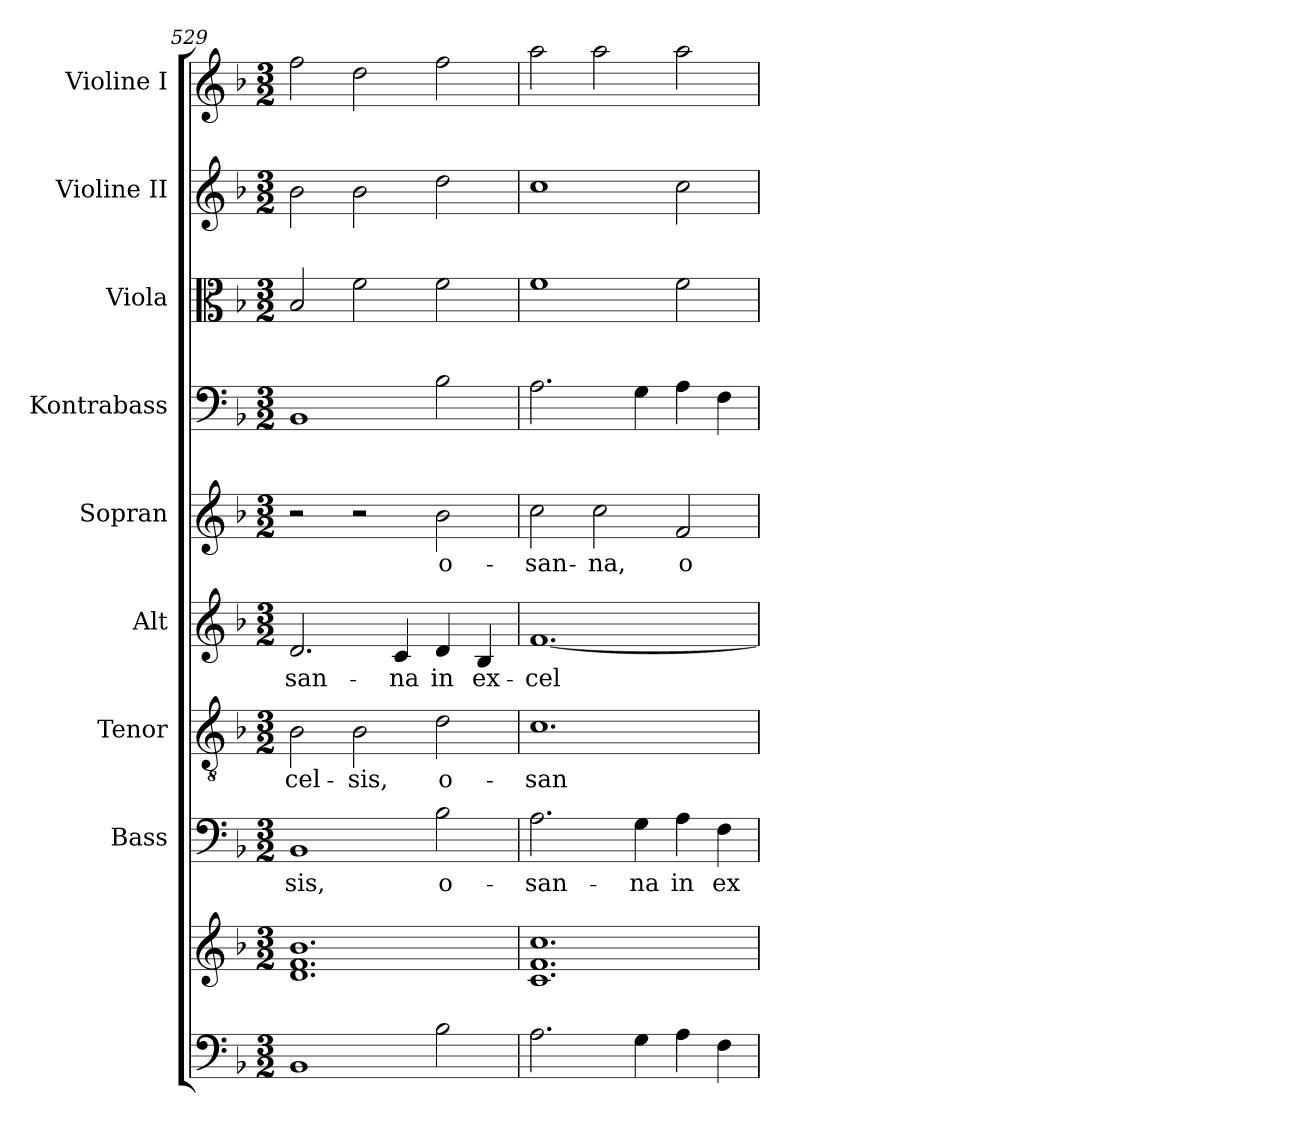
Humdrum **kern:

**kern	**kern	**kern	**text	**kern	**text	**kern	**text	**kern	**text	**kern	**kern	**kern	**kern
*part9	*part9	*part8	*part8	*part7	*part7	*part6	*part6	*part5	*part5	*part4	*part3	*part2	*part1
*staff10	*staff9	*staff8	*staff8	*staff7	*staff7	*staff6	*staff6	*staff5	*staff5	*staff4	*staff3	*staff2	*staff1
*	*	*I"Bass	*	*I"Tenor	*	*I"Alt	*	*I"Sopran	*	*I"Kontrabass	*I"Viola	*I"Violine II	*I"Violine I
*	*	*I'B.	*	*I'T.	*	*I'A.	*	*I'S.	*	*I'Kb.	*I'Vla.	*I'Vl. II	*I'Vl. I
*clefF4	*clefG2	*clefF4	*	*clefGv2	*	*clefG2	*	*clefG2	*	*clefF4	*clefC3	*clefG2	*clefG2
*	*	*	*	*	*	*	*	*	*	*ITrd7c12	*	*	*
*k[b-]	*k[b-]	*k[b-]	*	*k[b-]	*	*k[b-]	*	*k[b-]	*	*k[b-]	*k[b-]	*k[b-]	*k[b-]
*F:	*F:	*F:	*	*F:	*	*F:	*	*F:	*	*F:	*F:	*F:	*F:
*M3/2	*M3/2	*M3/2	*	*M3/2	*	*M3/2	*	*M3/2	*	*M3/2	*M3/2	*M3/2	*M3/2
=529	=529	=529	=529	=529	=529	=529	=529	=529	=529	=529	=529	=529	=529
!	!	!	!LO:LY:b	!	!LO:LY:b	!	!LO:LY:b	!	!	!	!	!	!
1BB-	1.d 1.f 1.b-	1BB-	-sis,	2B-\	-cel-	2.d/	-san-	2r	.	1BBB-	2B-/	2b-\	2ff\
!	!	!	!	!	!LO:LY:b	!	!	!	!	!	!	!	!
.	.	.	.	2B-\	-sis,	.	.	2r	.	.	2f\	2b-\	2dd\
!	!	!	!	!	!	!	!LO:LY:b	!	!	!	!	!	!
.	.	.	.	.	.	4c/	-na	.	.	.	.	.	.
!	!	!	!LO:LY:b	!	!LO:LY:b	!	!LO:LY:b	!	!LO:LY:b	!	!	!	!
2B-\	.	2B-\	o-	2d\	o-	4d/	in	2b-\	o-	2BB-\	2f\	2dd\	2ff\
!	!	!	!	!	!	!	!LO:LY:b	!	!	!	!	!	!
.	.	.	.	.	.	4B-/	ex-	.	.	.	.	.	.
=530	=530	=530	=530	=530	=530	=530	=530	=530	=530	=530	=530	=530	=530
!	!	!	!LO:LY:b	!	!LO:LY:b	!	!LO:LY:b	!	!LO:LY:b	!	!	!	!
2.A\	1.c 1.f 1.cc	2.A\	-san-	1.c	-san-	[1.f	-cel-	2cc\	-san-	2.AA\	1f	1cc	2aa\
!	!	!	!	!	!	!	!	!	!LO:LY:b	!	!	!	!
.	.	.	.	.	.	.	.	2cc\	-na,	.	.	.	2aa\
!	!	!	!LO:LY:b	!	!	!	!	!	!	!	!	!	!
4G\	.	4G\	-na	.	.	.	.	.	.	4GG\	.	.	.
!	!	!	!LO:LY:b	!	!	!	!	!	!LO:LY:b	!	!	!	!
4A\	.	4A\	in	.	.	.	.	2f/	o-	4AA\	2f\	2cc\	2aa\
!	!	!	!LO:LY:b	!	!	!	!	!	!	!	!	!	!
4F\	.	4F\	ex-	.	.	.	.	.	.	4FF\	.	.	.
=	=	=	=	=	=	=	=	=	=	=	=	=	=
*-	*-	*-	*-	*-	*-	*-	*-	*-	*-	*-	*-	*-	*-
